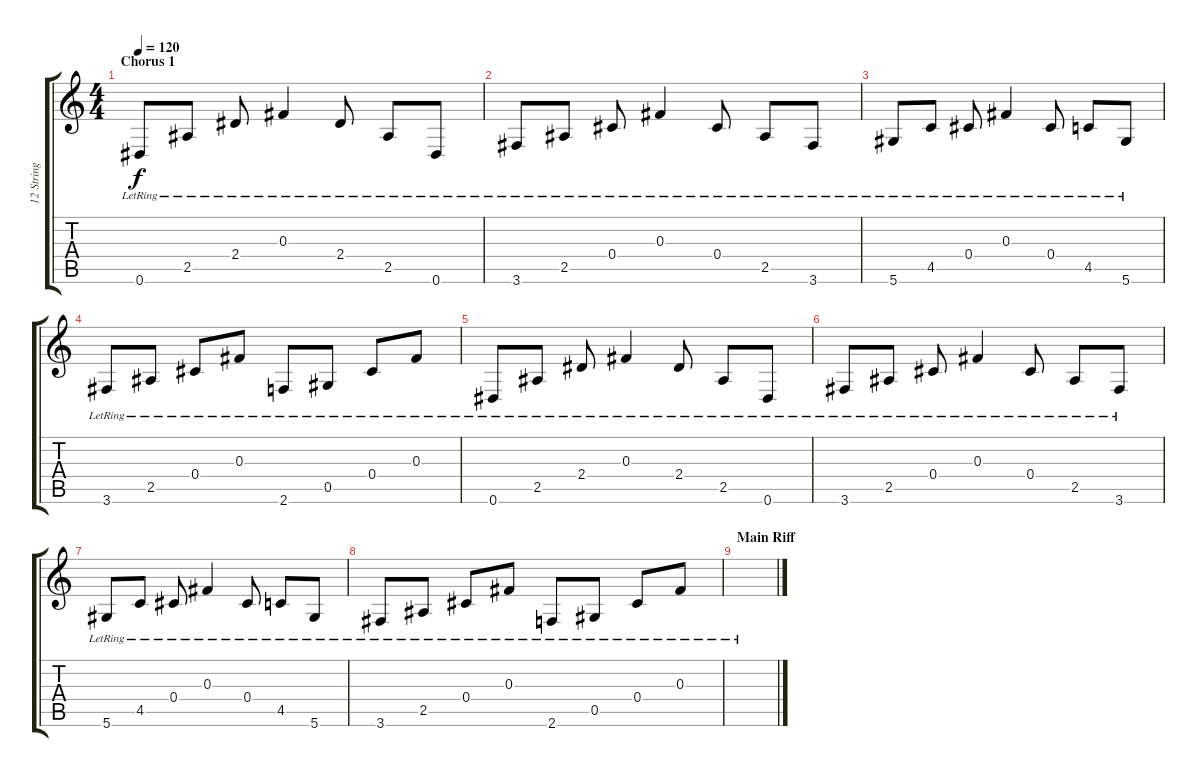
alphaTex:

\track ("12 String Acoustic" "12 String ") {instrument acousticguitarsteel}
\staff {score tabs}
\tuning (Eb4 Bb3 Gb3 Db3 Ab2 Eb2) {hide}
\ts (4 4)
\section ("" "Chorus 1")
\tempo 120
\clef g2
\ks c
0.6{lr}.8{dy f} 2.5{lr}.8 2.4{lr}.8 0.3{lr}.4 2.4{lr}.8 2.5{lr}.8 0.6{lr}.8 |
3.6{lr}.8 2.5{lr}.8 0.4{lr}.8 0.3{lr}.4 0.4{lr}.8 2.5{lr}.8 3.6{lr}.8 |
5.6{lr}.8 4.5{lr}.8 0.4{lr}.8 0.3{lr}.4 0.4{lr}.8 4.5{lr}.8 5.6{lr}.8 |
3.6{lr}.8 2.5{lr}.8 0.4{lr}.8 0.3{lr}.8 2.6{lr}.8 0.5{lr}.8 0.4{lr}.8 0.3{lr}.8 |
0.6{lr}.8 2.5{lr}.8 2.4{lr}.8 0.3{lr}.4 2.4{lr}.8 2.5{lr}.8 0.6{lr}.8 |
3.6{lr}.8 2.5{lr}.8 0.4{lr}.8 0.3{lr}.4 0.4{lr}.8 2.5{lr}.8 3.6{lr}.8 |
5.6{lr}.8 4.5{lr}.8 0.4{lr}.8 0.3{lr}.4 0.4{lr}.8 4.5{lr}.8 5.6{lr}.8 |
3.6{lr}.8 2.5{lr}.8 0.4{lr}.8 0.3{lr}.8 2.6{lr}.8 0.5{lr}.8 0.4{lr}.8 0.3{lr}.8 |
\section ("" "Main Riff")
